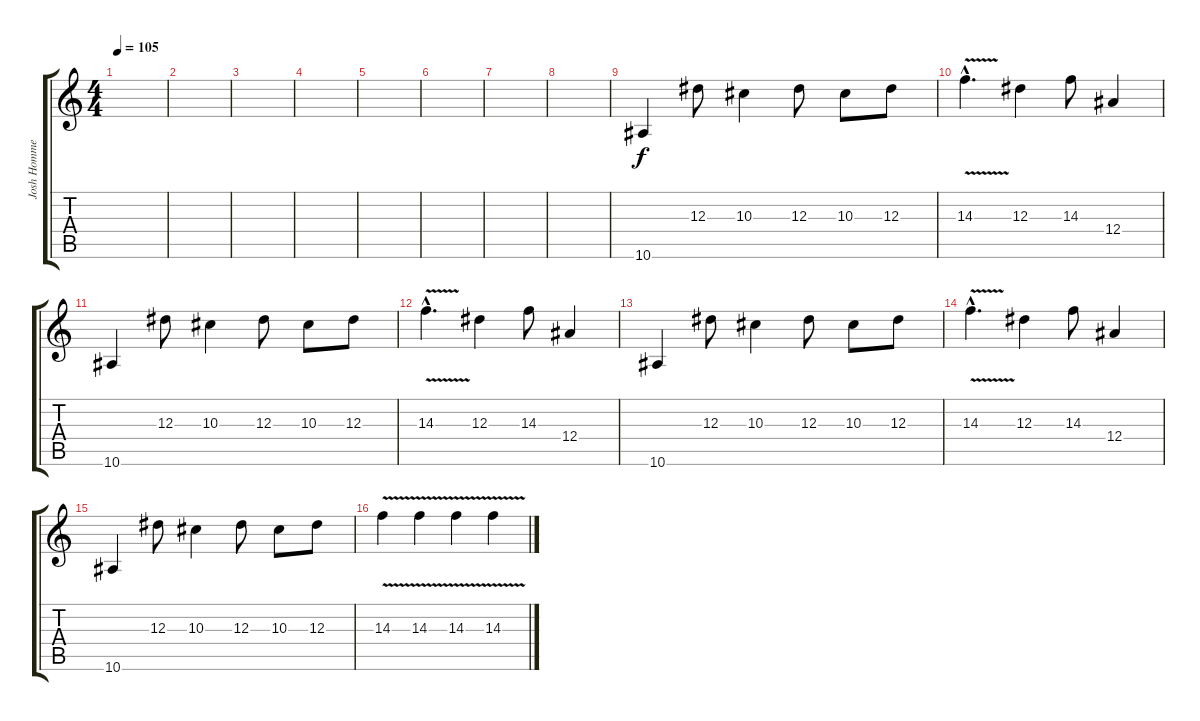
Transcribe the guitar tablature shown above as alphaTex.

\track ("Josh Homme - Guitar" "Josh Homme") {instrument distortionguitar}
\staff {score tabs}
\tuning (C4 G3 Eb3 Bb2 F2 C2) {hide}
\ts (4 4)
\tempo 105
\clef g2
\ks c
|
|
|
|
|
|
|
|
10.6.4 12.3.8 10.3.4 12.3.8 10.3.8 12.3.8 |
14.3{v hac}.4{d} 12.3.4 14.3.8 12.4.4 |
10.6.4 12.3.8 10.3.4 12.3.8 10.3.8 12.3.8 |
14.3{v hac}.4{d} 12.3.4 14.3.8 12.4.4 |
10.6.4 12.3.8 10.3.4 12.3.8 10.3.8 12.3.8 |
14.3{v hac}.4{d} 12.3.4 14.3.8 12.4.4 |
10.6.4 12.3.8 10.3.4 12.3.8 10.3.8 12.3.8 |
14.3{v}.4 14.3{v}.4 14.3{v}.4 14.3{v}.4
